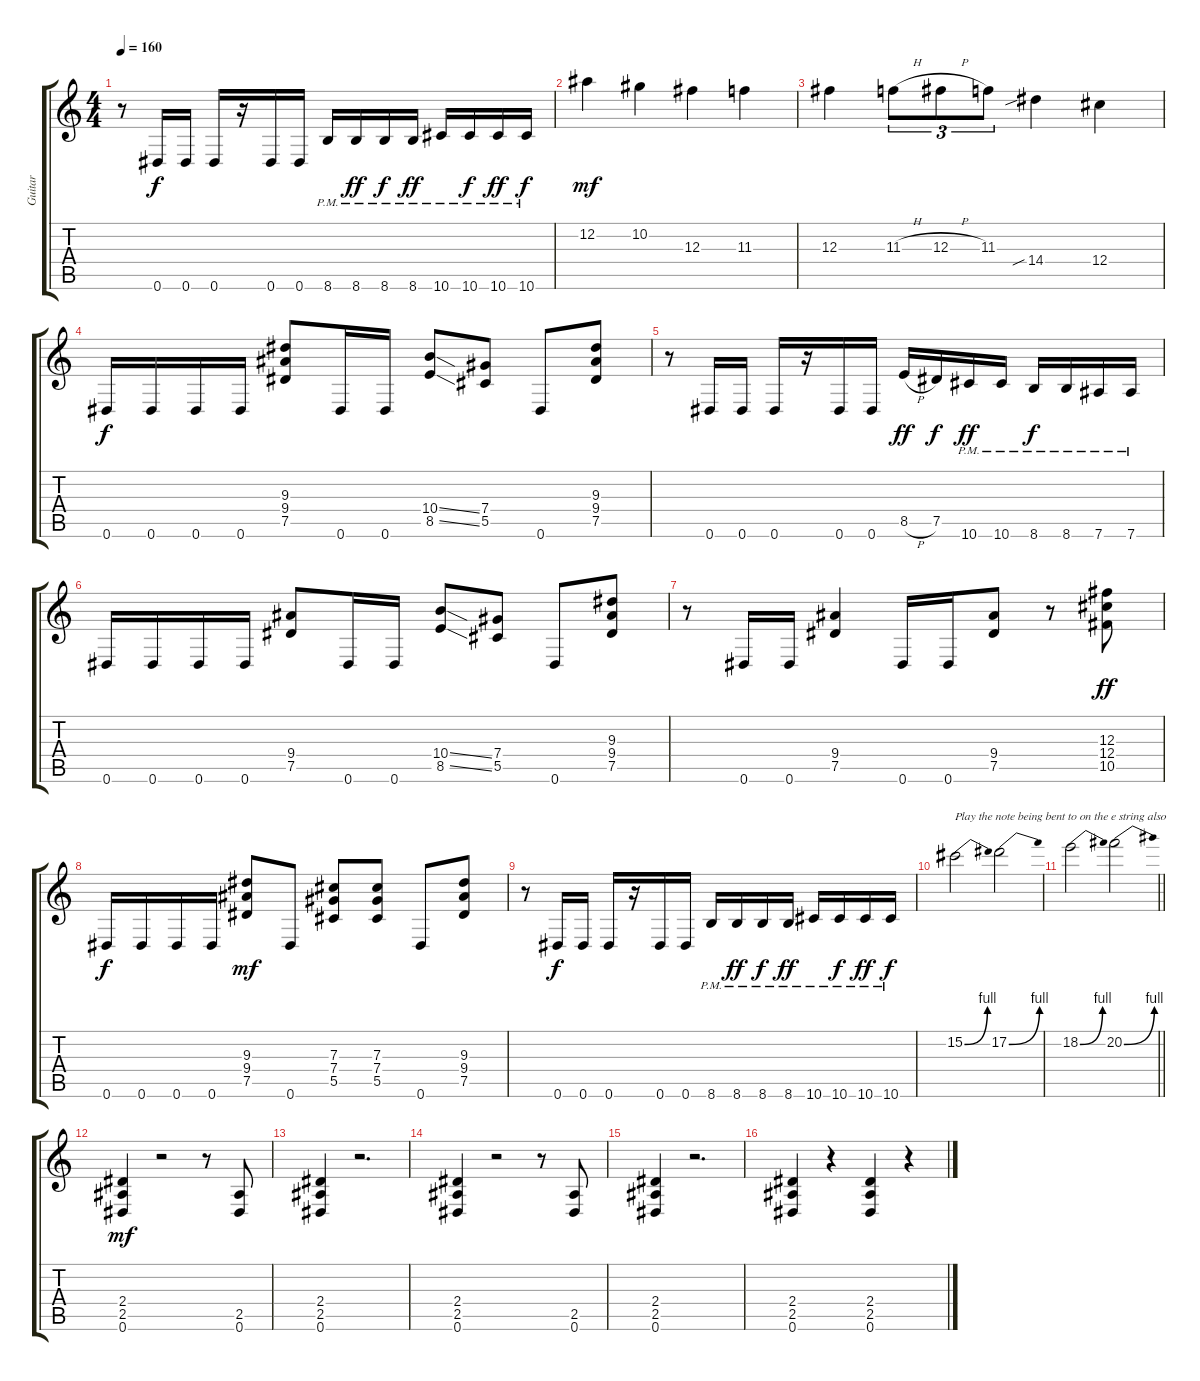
\track ("Guitar" "Guitar") {instrument electricguitarjazz}
\staff {score tabs}
\tuning (Eb4 Bb3 Gb3 Db3 Ab2 Eb2) {hide}
\ts (4 4)
\tempo 160
\clef g2
\ks c
r.8{dy f} 0.6.16 0.6.16 0.6.16 r.16 0.6.16 0.6.16 8.6{pm}.16 8.6{pm}.16{dy ff} 8.6{pm}.16{dy f} 8.6{pm}.16{dy ff} 10.6{pm}.16 10.6{pm}.16{dy f} 10.6{pm}.16{dy ff} 10.6{pm}.16{dy f} |
12.2.4{dy mf} 10.2.4 12.3.4 11.3.4 |
12.3.4 11.3{h}.8{tu (3 2)} 12.3{h}.8{tu (3 2)} 11.3.8{tu (3 2)} 14.4{sib}.4 12.4.4 |
0.6.16{dy f} 0.6.16 0.6.16 0.6.16 (9.3 9.4 7.5).8 0.6.16 0.6.16 (10.4{ss} 8.5{ss}).8 (7.4 5.5).8 0.6.8 (9.3 9.4 7.5).8 |
r.8 0.6.16 0.6.16 0.6.16 r.16 0.6.16 0.6.16 8.5{h}.16{dy ff} 7.5.16{dy f} 10.6{pm}.16{dy ff} 10.6{pm}.16 8.6{pm}.16{dy f} 8.6{pm}.16 7.6{pm}.16 7.6{pm}.16 |
0.6.16 0.6.16 0.6.16 0.6.16 (9.4 7.5).8 0.6.16 0.6.16 (10.4{ss} 8.5{ss}).8 (7.4 5.5).8 0.6.8 (9.3 9.4 7.5).8 |
r.8 0.6.16 0.6.16 (9.4 7.5).4 0.6.16 0.6.16 (9.4 7.5).8 r.8 (12.3 12.4 10.5).8{dy ff} |
0.6.16{dy f} 0.6.16 0.6.16 0.6.16 (9.3 9.4 7.5).8{dy mf} 0.6.8 (7.3 7.4 5.5).8 (7.3 7.4 5.5).8 0.6.8 (9.3 9.4 7.5).8 |
r.8 0.6.16{dy f} 0.6.16 0.6.16 r.16 0.6.16 0.6.16 8.6{pm}.16 8.6{pm}.16{dy ff} 8.6{pm}.16{dy f} 8.6{pm}.16{dy ff} 10.6{pm}.16 10.6{pm}.16{dy f} 10.6{pm}.16{dy ff} 10.6{pm}.16{dy f} |
15.2{be (bend 0 0 60 4)}.2{txt "Play the note being bent to on the e string also"} 17.2{be (bend 0 0 60 4)}.2 |
\barLineRight lightlight
18.2{be (bend 0 0 60 4)}.2 20.2{be (bend 0 0 60 4)}.2 |
(2.4 2.5 0.6).4{dy mf} r.2 r.8 (2.5 0.6).8 |
(2.4 2.5 0.6).4 r.2{d} |
(2.4 2.5 0.6).4 r.2 r.8 (2.5 0.6).8 |
(2.4 2.5 0.6).4 r.2{d} |
(2.4 2.5 0.6).4 r.4 (2.4 2.5 0.6).4 r.4
